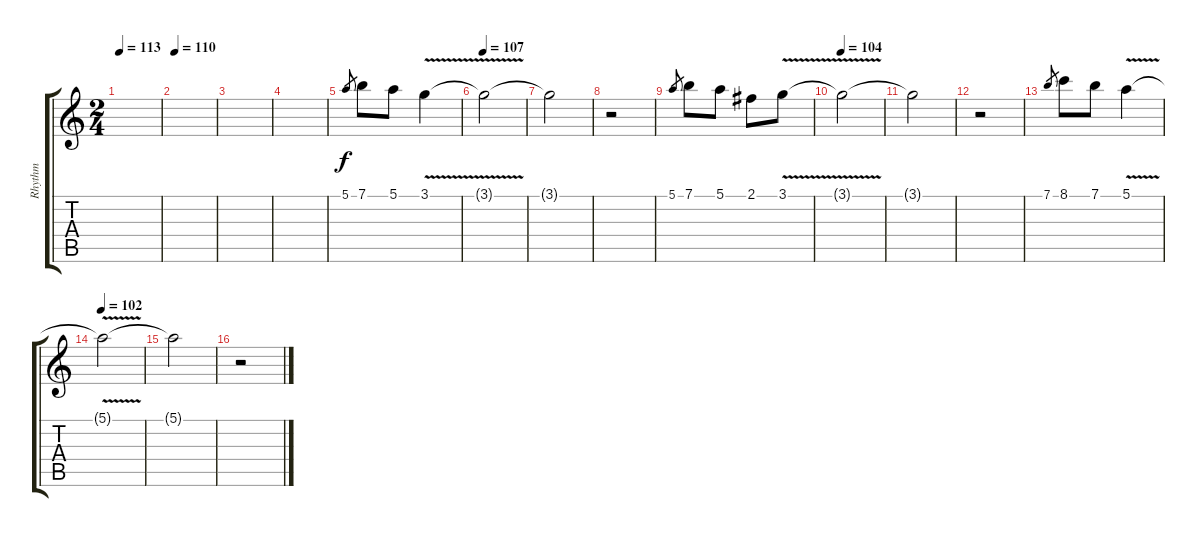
\track ("Rhythm" "Rhythm") {instrument overdrivenguitar}
\staff {score tabs}
\tuning (E4 B3 G3 D3 A2 E2) {hide}
\ts (2 4)
\tempo 113
\clef g2
\ks c
|
\tempo 110
|
|
|
5.1.8{gr} 7.1.8 5.1.8 3.1{v}.4 |
\tempo 107
3.1{t}.2{volume 0} |
3.1{t}.2 |
r.2{volume 8} |
5.1.8{gr} 7.1.8{volume 8} 5.1.8 2.1.8 3.1{v}.8 |
\tempo 104
3.1{t}.2{volume 0} |
3.1{t}.2 |
r.2{volume 8} |
7.1.8{gr} 8.1.8{volume 8} 7.1.8 5.1{v}.4 |
\tempo 102
5.1{t}.2{volume 0} |
5.1{t}.2 |
r.2{volume 8}
